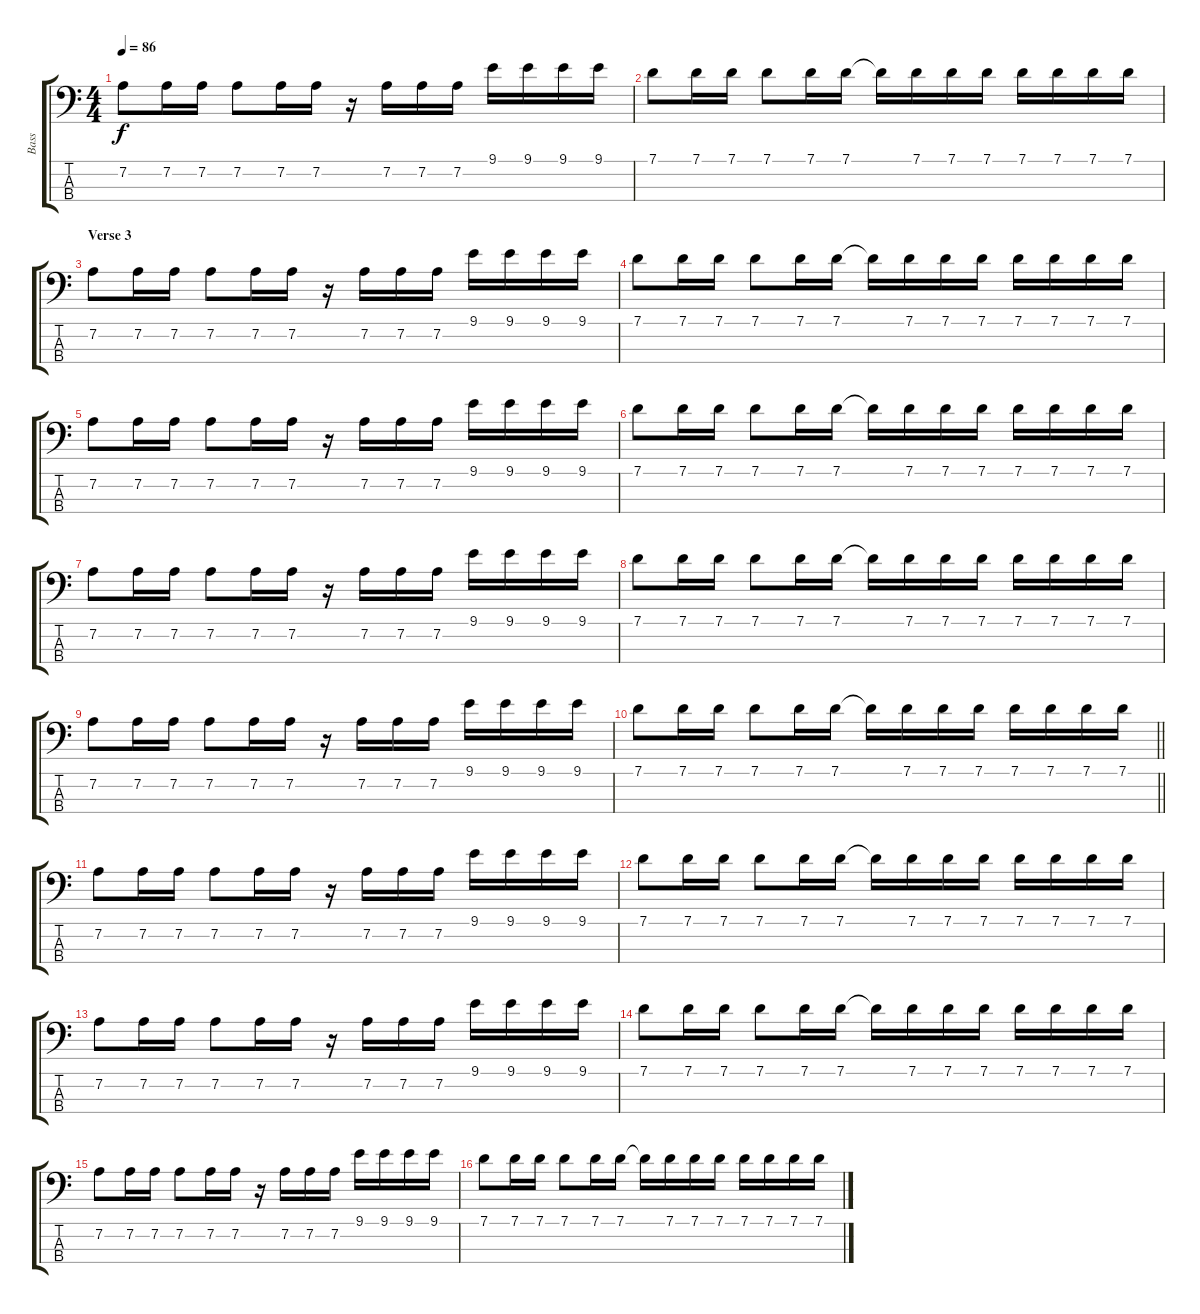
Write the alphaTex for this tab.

\track ("Bass" "Bass") {instrument electricbassfinger}
\staff {score tabs}
\tuning (G2 D2 A1 E1) {hide}
\ts (4 4)
\tempo 86
\clef f4
\ks c
7.2.8{dy f} 7.2.16 7.2.16 7.2.8 7.2.16 7.2.16 r.16 7.2.16 7.2.16 7.2.16 9.1.16 9.1.16 9.1.16 9.1.16 |
7.1.8 7.1.16 7.1.16 7.1.8 7.1.16 7.1.16 7.1{t}.16 7.1.16 7.1.16 7.1.16 7.1.16 7.1.16 7.1.16 7.1.16 |
\section ("" "Verse 3")
7.2.8 7.2.16 7.2.16 7.2.8 7.2.16 7.2.16 r.16 7.2.16 7.2.16 7.2.16 9.1.16 9.1.16 9.1.16 9.1.16 |
7.1.8 7.1.16 7.1.16 7.1.8 7.1.16 7.1.16 7.1{t}.16 7.1.16 7.1.16 7.1.16 7.1.16 7.1.16 7.1.16 7.1.16 |
7.2.8 7.2.16 7.2.16 7.2.8 7.2.16 7.2.16 r.16 7.2.16 7.2.16 7.2.16 9.1.16 9.1.16 9.1.16 9.1.16 |
7.1.8 7.1.16 7.1.16 7.1.8 7.1.16 7.1.16 7.1{t}.16 7.1.16 7.1.16 7.1.16 7.1.16 7.1.16 7.1.16 7.1.16 |
7.2.8 7.2.16 7.2.16 7.2.8 7.2.16 7.2.16 r.16 7.2.16 7.2.16 7.2.16 9.1.16 9.1.16 9.1.16 9.1.16 |
7.1.8 7.1.16 7.1.16 7.1.8 7.1.16 7.1.16 7.1{t}.16 7.1.16 7.1.16 7.1.16 7.1.16 7.1.16 7.1.16 7.1.16 |
7.2.8 7.2.16 7.2.16 7.2.8 7.2.16 7.2.16 r.16 7.2.16 7.2.16 7.2.16 9.1.16 9.1.16 9.1.16 9.1.16 |
\barLineRight lightlight
7.1.8 7.1.16 7.1.16 7.1.8 7.1.16 7.1.16 7.1{t}.16 7.1.16 7.1.16 7.1.16 7.1.16 7.1.16 7.1.16 7.1.16 |
7.2.8 7.2.16 7.2.16 7.2.8 7.2.16 7.2.16 r.16 7.2.16 7.2.16 7.2.16 9.1.16 9.1.16 9.1.16 9.1.16 |
7.1.8 7.1.16 7.1.16 7.1.8 7.1.16 7.1.16 7.1{t}.16 7.1.16 7.1.16 7.1.16 7.1.16 7.1.16 7.1.16 7.1.16 |
7.2.8 7.2.16 7.2.16 7.2.8 7.2.16 7.2.16 r.16 7.2.16 7.2.16 7.2.16 9.1.16 9.1.16 9.1.16 9.1.16 |
7.1.8 7.1.16 7.1.16 7.1.8 7.1.16 7.1.16 7.1{t}.16 7.1.16 7.1.16 7.1.16 7.1.16 7.1.16 7.1.16 7.1.16 |
7.2.8 7.2.16 7.2.16 7.2.8 7.2.16 7.2.16 r.16 7.2.16 7.2.16 7.2.16 9.1.16 9.1.16 9.1.16 9.1.16 |
7.1.8 7.1.16 7.1.16 7.1.8 7.1.16 7.1.16 7.1{t}.16 7.1.16 7.1.16 7.1.16 7.1.16 7.1.16 7.1.16 7.1.16
